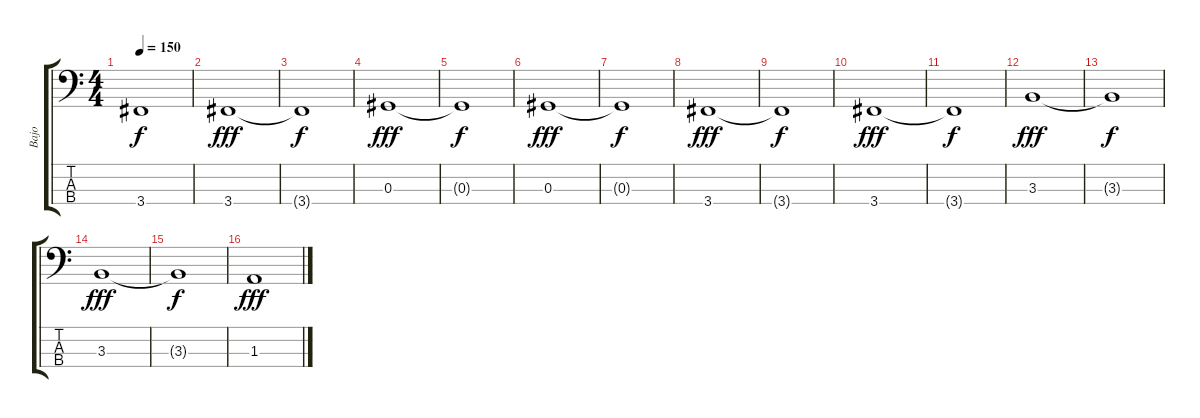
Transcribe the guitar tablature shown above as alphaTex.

\track ("Bajo" "Bajo") {instrument electricbassfinger}
\staff {score tabs}
\tuning (Gb2 Db2 Ab1 Eb1) {hide}
\ts (4 4)
\tempo 150
\clef f4
\ks c
3.4{t}.1{dy f} |
3.4.1{dy fff} |
3.4{t}.1{dy f} |
0.3.1{dy fff} |
0.3{t}.1{dy f} |
0.3.1{dy fff} |
0.3{t}.1{dy f} |
3.4.1{dy fff} |
3.4{t}.1{dy f} |
3.4.1{dy fff} |
3.4{t}.1{dy f} |
3.3.1{dy fff} |
3.3{t}.1{dy f} |
3.3.1{dy fff} |
3.3{t}.1{dy f} |
1.3.1{dy fff}
